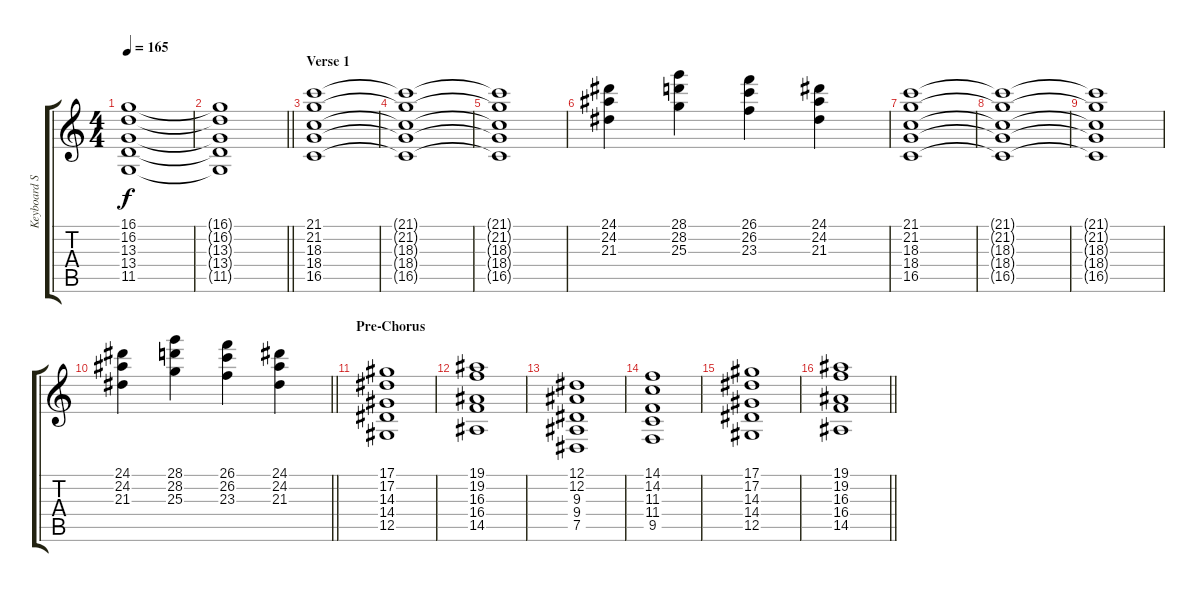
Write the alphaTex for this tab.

\track ("Keyboard Strings" "Keyboard S") {instrument stringensemble1}
\staff {score tabs}
\tuning (Eb4 Bb3 Gb3 Db3 Ab2 Eb2) {hide}
\ts (4 4)
\tempo 165
\clef g2
\ks c
(16.1 16.2 13.3 13.4 11.5).1{dy f} |
\barLineRight lightlight
(16.1{t} 16.2{t} 13.3{t} 13.4{t} 11.5{t}).1 |
\section ("" "Verse 1")
(21.1 21.2 18.3 18.4 16.5).1 |
(21.1{t} 21.2{t} 18.3{t} 18.4{t} 16.5{t}).1 |
(21.1{t} 21.2{t} 18.3{t} 18.4{t} 16.5{t}).1 |
(24.1 24.2 21.3).4 (28.1 28.2 25.3).4 (26.1 26.2 23.3).4 (24.1 24.2 21.3).4 |
(21.1 21.2 18.3 18.4 16.5).1 |
(21.1{t} 21.2{t} 18.3{t} 18.4{t} 16.5{t}).1 |
(21.1{t} 21.2{t} 18.3{t} 18.4{t} 16.5{t}).1 |
\barLineRight lightlight
(24.1 24.2 21.3).4 (28.1 28.2 25.3).4 (26.1 26.2 23.3).4 (24.1 24.2 21.3).4 |
\section ("" "Pre-Chorus")
(17.1 17.2 14.3 14.4 12.5).1 |
(19.1 19.2 16.3 16.4 14.5).1 |
(12.1 12.2 9.3 9.4 7.5).1 |
(14.1 14.2 11.3 11.4 9.5).1 |
(17.1 17.2 14.3 14.4 12.5).1 |
\barLineRight lightlight
(19.1 19.2 16.3 16.4 14.5).1
